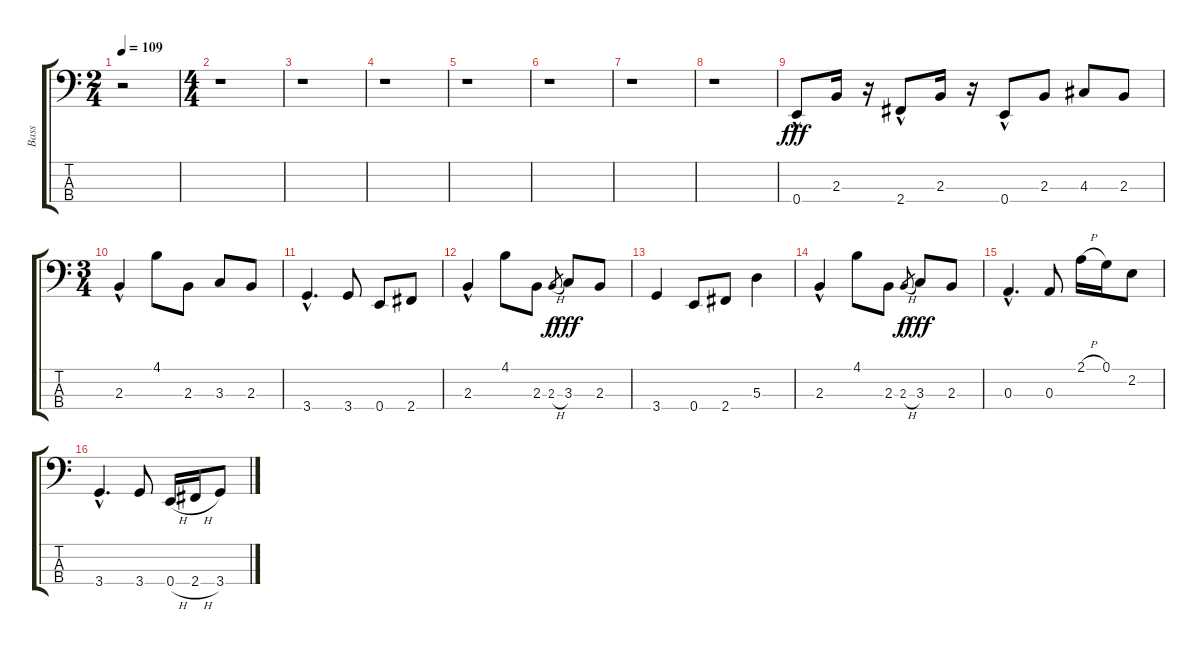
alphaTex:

\track ("Bass" "Bass") {instrument electricbasspick}
\staff {score tabs}
\tuning (G2 D2 A1 E1) {hide}
\ts (2 4)
\tempo 109
\clef f4
\ks c
r.2{dy fff} |
\ts (4 4)
r.1 |
r.1 |
r.1 |
r.1 |
r.1 |
r.1 |
r.1 |
0.4{hac}.8 2.3.16 r.16 2.4{hac}.8 2.3.16 r.16 0.4{hac}.8 2.3.8 4.3.8 2.3.8 |
\ts (3 4)
2.3{hac}.4 4.1.8 2.3.8 3.3.8 2.3.8 |
3.4{hac}.4{d} 3.4.8 0.4.8 2.4.8 |
2.3{hac}.4 4.1.8 2.3.8 2.3{h}.8{gr dy f} 3.3.8{dy fff} 2.3.8 |
3.4.4 0.4.8 2.4.8 5.3.4 |
2.3{hac}.4 4.1.8 2.3.8 2.3{h}.8{gr dy f} 3.3.8{dy fff} 2.3.8 |
0.3{hac}.4{d} 0.3.8 2.1{h}.16 0.1.16 2.2.8 |
3.4{hac}.4{d} 3.4.8 0.4{h}.16 2.4{h}.16 3.4.8
